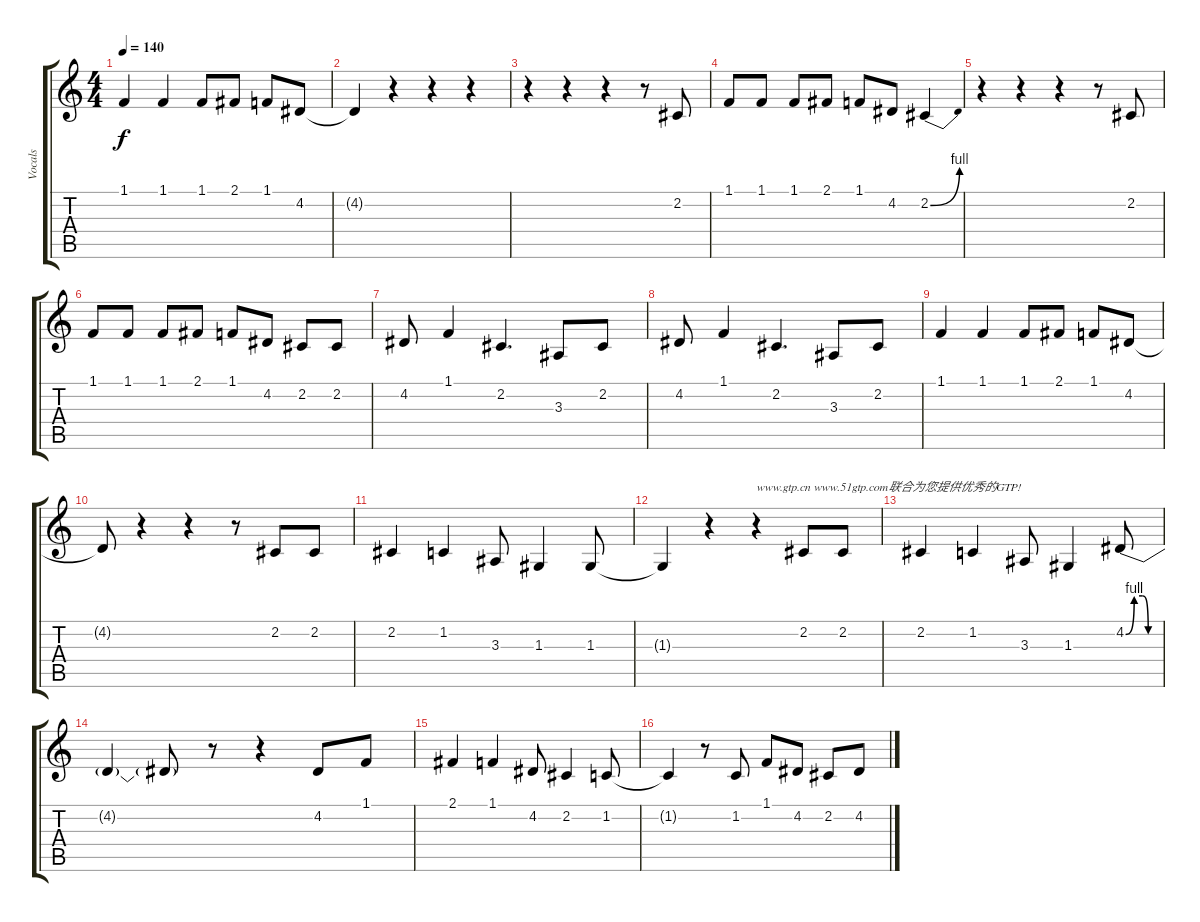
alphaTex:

\track ("Vocals" "Vocals") {instrument bassoon}
\staff {score tabs}
\tuning (E4 B3 G3 D3 A2 E2) {hide}
\ts (4 4)
\tempo 140
\clef g2
\ks c
1.1.4{dy f} 1.1.4 1.1.8 2.1.8 1.1.8 4.2.8 |
4.2{t}.4 r.4 r.4 r.4 |
r.4 r.4 r.4 r.8 2.2.8 |
1.1.8 1.1.8 1.1.8 2.1.8 1.1.8 4.2.8 2.2{be (bend 0 0 60 4)}.4 |
r.4 r.4 r.4 r.8 2.2.8 |
1.1.8 1.1.8 1.1.8 2.1.8 1.1.8 4.2.8 2.2.8 2.2.8 |
4.2.8 1.1.4 2.2.4{d} 3.3.8 2.2.8 |
4.2.8 1.1.4 2.2.4{d} 3.3.8 2.2.8 |
1.1.4 1.1.4 1.1.8 2.1.8 1.1.8 4.2.8 |
4.2{t}.8 r.4 r.4 r.8 2.2.8 2.2.8 |
2.2.4 1.2.4 3.3.8 1.3.4 1.3.8 |
1.3{t}.4 r.4 r.4{txt "www.gtp.cn www.51gtp.com联合为您提供优秀的GTP!"} 2.2.8 2.2.8 |
2.2.4 1.2.4 3.3.8 1.3.4 4.2{be (custom 0 0 15 4 30 4 40 0 51 0 60 0)}.8 |
4.2{t}.4 4.2{t}.8 r.8 r.4 4.2.8 1.1.8 |
2.1.4 1.1.4 4.2.8 2.2.4 1.2.8 |
1.2{t}.4 r.8 1.2.8 1.1.8 4.2.8 2.2.8 4.2.8
